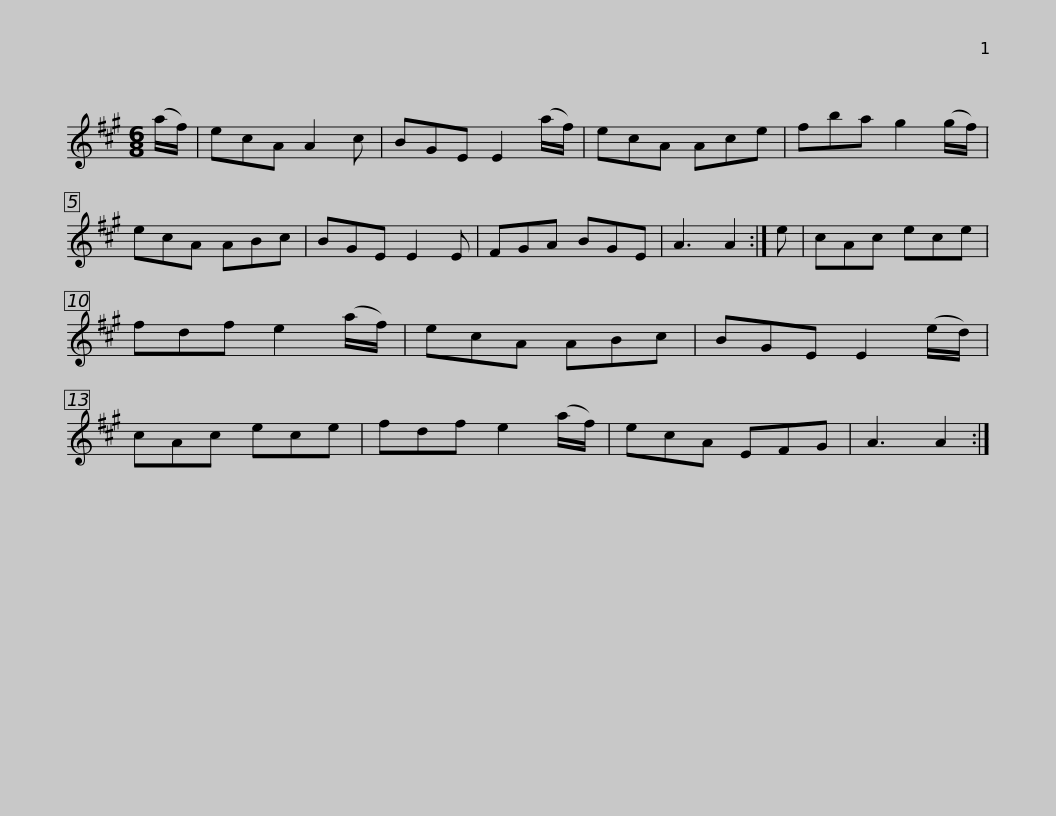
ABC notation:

X:1
L:1/8
M:6/8
I:linebreak $
K:A
V:1 treble
V:1
 (a/f/) | ecA A2 c | BGE E2 (a/f/) | ecA Ace | fba g2 (g/f/) | %5
 ecA ABc | BGE E2 E | FGA BGE |$ A3 A2 :| e | %10
 cAc ece | fdf e2 (a/f/) | ecA ABc | BGE E2 (e/d/) | cAc ece | %15
 fdf e2 (a/f/) |$ ecA EFG | A3 A2 :| %18
